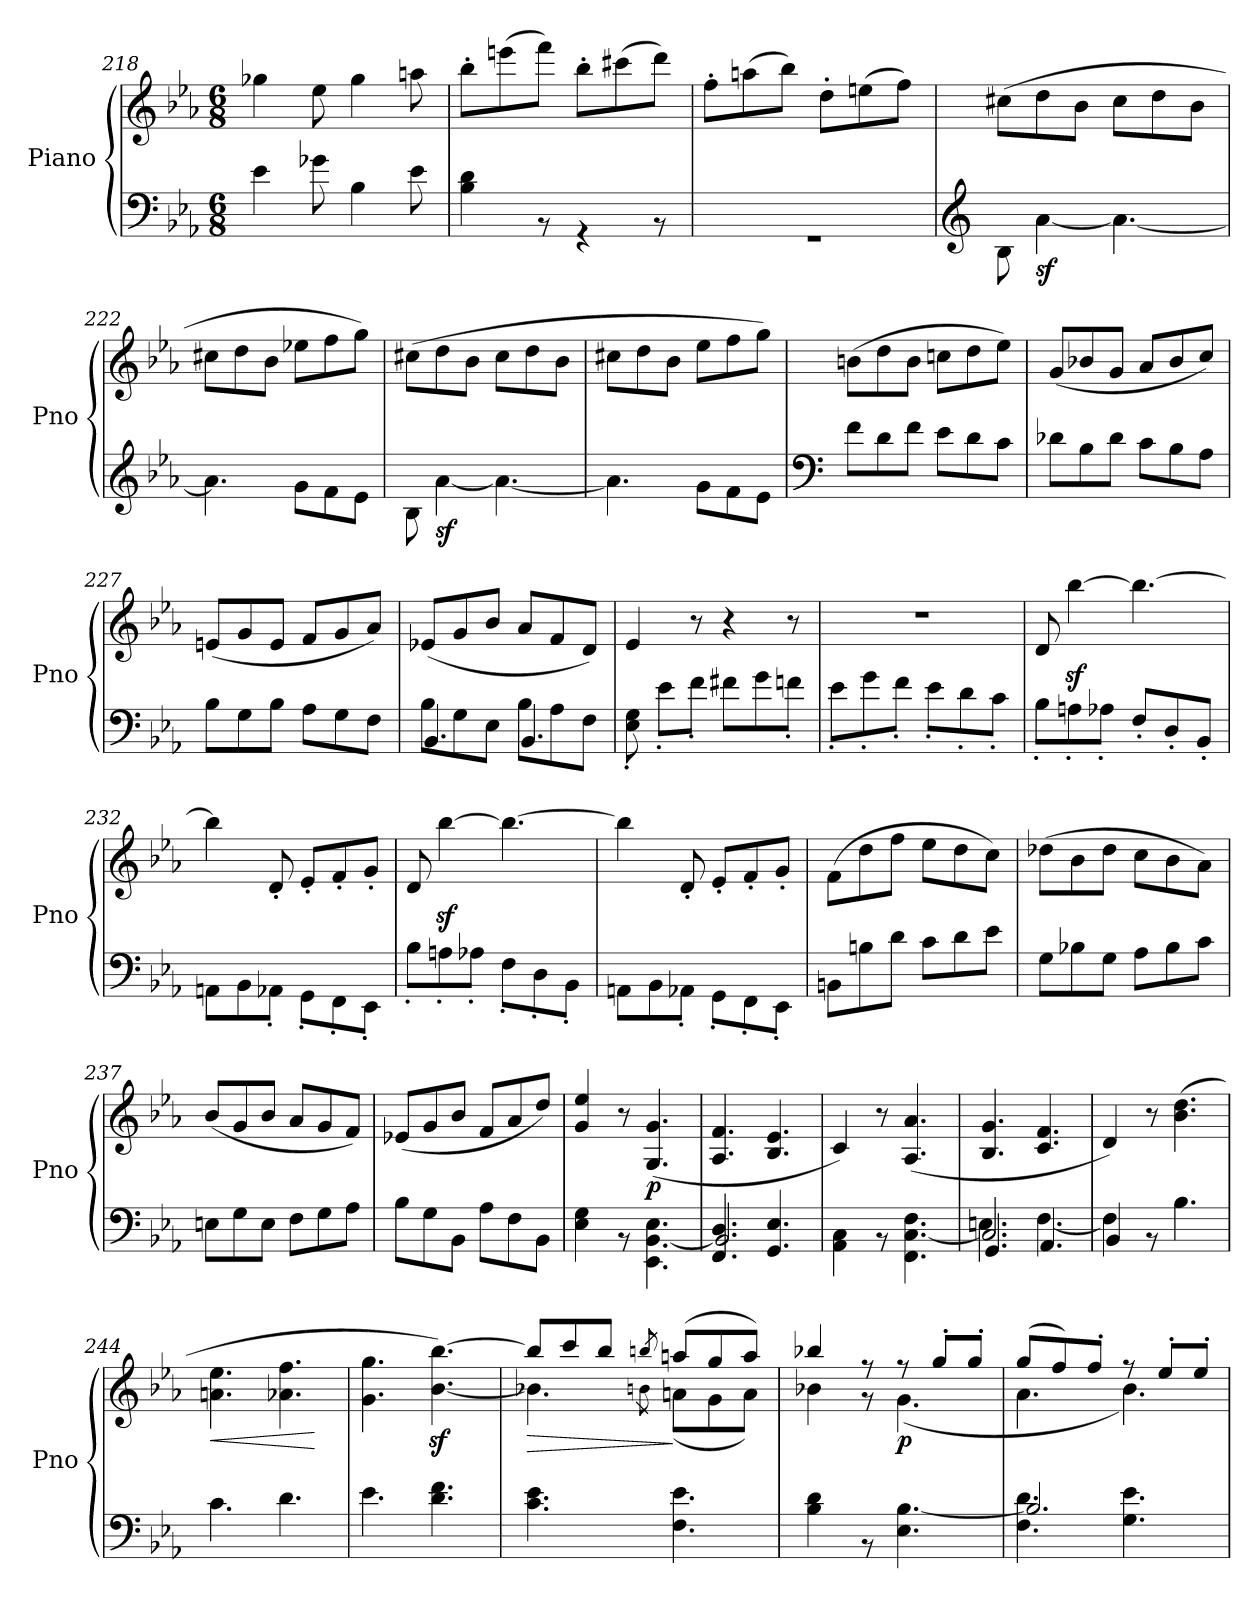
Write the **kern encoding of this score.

**kern	**kern	**dynam
*part1	*part1	*part1
*staff2	*staff1	*staff1/2
*I"Piano	*	*
*I'Pno	*	*
*clefF4	*clefG2	*
*k[b-e-a-]	*k[b-e-a-]	*
*M6/8	*M6/8	*
=218	=218	=218
*^	*	*
2.ryy	4e-\	4gg-X\	.
.	8g-X\	8ee-\	.
.	4B-\	4gg-\	.
.	8e-\	8aan\	.
=219	=219	=219	=219
2.ryy	4B-\ 4d\	8bb-'\L	.
.	.	(>8eeen\	.
.	8r	8fff\J)	.
.	4r	8bb-'\L	.
.	.	(>8ccc#X\	.
.	8r	8ddd\J)	.
!!LO:LB:g=z
=220	=220	=220	=220
2.ryy	2.r	8ff'\L	.
.	.	(>8aan\	.
.	.	8bb-\J)	.
.	.	8dd'\L	.
.	.	(>8een\	.
.	.	8ff\J)	.
=221	=221	=221	=221
*clefG2	*	*	*
2.ryy	8B-\	(>8cc#X\L	.
!	!	!	!LO:DY:b=2
.	[4a-\	8dd\	sf
.	.	8b-\J	.
.	4.a-\_	8cc#\L	.
.	.	8dd\	.
.	.	8b-\J	.
=222	=222	=222	=222
2.ryy	4.a-\]	8cc#X\L	.
.	.	8dd\	.
.	.	8b-\J	.
.	8g\L	8ee-X\L	.
.	8f\	8ff\	.
.	8e-\J	8gg\J)	.
=223	=223	=223	=223
2.ryy	8B-\	(>8cc#X\L	.
!	!	!	!LO:DY:b=2
.	[4a-\	8dd\	sf
.	.	8b-\J	.
.	4.a-\_	8cc#\L	.
.	.	8dd\	.
.	.	8b-\J	.
=224	=224	=224	=224
2.ryy	4.a-\]	8cc#X\L	.
.	.	8dd\	.
.	.	8b-\J	.
.	8g\L	8ee-\L	.
.	8f\	8ff\	.
.	8e-\J	8gg\J)	.
=225	=225	=225	=225
*clefF4	*	*	*
2.ryy	8f\L	(>8bn\L	.
.	8d\	8dd\	.
.	8f\J	8b\J	.
.	8e-\L	8ccn\L	.
.	8d\	8dd\	.
.	8c\J	8ee-\J)	.
!!LO:LB:g=z
=226	=226	=226	=226
2.ryy	8d-X\L	(<8g/L	.
.	8B-\	8b-X/	.
.	8d-\J	8g/J	.
.	8c\L	8a-/L	.
.	8B-\	8b-/	.
.	8A-\J	8cc/J)	.
=227	=227	=227	=227
2.ryy	8B-\L	(<8en/L	.
.	8G\	8g/	.
.	8B-\J	8e/J	.
.	8A-\L	8f/L	.
.	8G\	8g/	.
.	8F\J	8a-/J)	.
=228	=228	=228	=228
*	*^	*	*
2.ryy	8B-\L	4.BB-/	(<8e-X/L	.
.	8G\	.	8g/	.
.	8E-\J	.	8b-/J	.
.	8B-\L	4.BB-/	8a-/L	.
.	8A-\	.	8f/	.
.	8F\J	.	8d/J)	.
*	*v	*v	*	*
=229	=229	=229	=229
2.ryy	8E-\' 8G\'	4e-/	.
.	8e-'\L	.	.
.	8f'\J	8r	.
.	8f#X\L	4r	.
.	8g\	.	.
.	8fn'\J	8r	.
=230	=230	=230	=230
2.ryy	8e-'\L	2.r	.
.	8g'\	.	.
.	8f'\J	.	.
.	8e-'\L	.	.
.	8d'\	.	.
.	8c'\J	.	.
!!LO:PB:g=z
=231	=231	=231	=231
2.ryy	8B-'\L	8d/	.
.	8An'\	[4bb-z<\	.
.	8A-X'\J	.	.
.	8F'/L	4.bb-\_	.
.	8D'/	.	.
.	8BB-'/J	.	.
=232	=232	=232	=232
2.ryy	8AAn\L	4bb-\]	.
.	8BB-\	.	.
.	8AA-X'\J	8d'/	.
.	8GG'\L	8e-'/L	.
.	8FF'\	8f'/	.
.	8EE-'\J	8g'/J	.
=233	=233	=233	=233
2.ryy	8B-'\L	8d/	.
.	8An'\	[4bb-z<\	.
.	8A-X'\J	.	.
.	8F'\L	4.bb-\_	.
.	8D'\	.	.
.	8BB-'\J	.	.
=234	=234	=234	=234
2.ryy	8AAn\L	4bb-\]	.
.	8BB-\	.	.
.	8AA-X'\J	8d'/	.
.	8GG'\L	8e-'/L	.
.	8FF'\	8f'/	.
.	8EE-'\J	8g'/J	.
=235	=235	=235	=235
2.ryy	8BBn\L	(>8f\L	.
.	8Bn\	8dd\	.
.	8d\J	8ff\J	.
.	8c\L	8ee-\L	.
.	8d\	8dd\	.
.	8e-\J	8cc\J)	.
=236	=236	=236	=236
2.ryy	8G\L	(>8dd-X\L	.
.	8B-X\	8b-\	.
.	8G\J	8dd-\J	.
.	8A-\L	8cc\L	.
.	8B-\	8b-\	.
.	8c\J	8a-\J)	.
!!LO:LB:g=z
=237	=237	=237	=237
2.ryy	8En\L	(<8b-/L	.
.	8G\	8g/	.
.	8E\J	8b-/J	.
.	8F\L	8a-/L	.
.	8G\	8g/	.
.	8A-\J	8f/J)	.
=238	=238	=238	=238
2.ryy	8B-\L	(<8e-X/L	.
.	8G\	8g/	.
.	8BB-\J	8b-/J	.
.	8A-\L	8f/L	.
.	8F\	8a-/	.
.	8BB-\J	8dd/J)	.
=239	=239	=239	=239
2.ryy	4E-\ 4G\	4g/ 4ee-/	.
.	8r	8r	.
!	!	!	!LO:DY:b
.	4.EE-\ [4.BB-\ 4.E-\	(>4.G/ 4.g/	p
=240	=240	=240	=240
*	*^	*	*
2.ryy	4.FF/ 4.D/	2.BB-/]	4.A-/ 4.f/	.
.	4.GG/ 4.E-/	.	4.B-/ 4.e-/	.
*	*v	*v	*	*
=241	=241	=241	=241
2.ryy	4AA-\ 4C\	4c/)	.
.	8r	8r	.
.	4.FF\ [4.C\ 4.F\	(>4.A-/ 4.a-/	.
=242	=242	=242	=242
*	*^	*	*
2.C/]	4.En\	4.GG/	4.B-/ 4.g/	.
.	[4.F\	4.AA-/	4.c/ 4.f/	.
=243	=243	=243	=243	=243
2.ryy	4F\]	4BB-/	4d/)	.
.	8r	8ryy	8r	.
.	4.B-\	4.ryy	(>4.b-\ 4.dd\	.
=244	=244	=244	=244	=244
!	!	!	!	!LO:HP:b
*	*v	*v	*	*
2.ryy	4.c\	4.an\ 4.ee-\	<
.	4.d\	4.a-X\ 4.ff\	.
*v	*v	*	*
.	.	[
=245	=245	=245
*^	*	*
2.ryy	4.e-\	4.g\ 4.gg\	.
.	4.d\ 4.f\	[4.b-\z< [4.bb-\z<)	.
!!LO:LB:g=z
=246	=246	=246	=246
!	!	!	!LO:HP:b
*	*	*^	*
2.ryy	4.c\ 4.e-\	8bb-/L]	4.b-X\]	>
.	.	8ccc/	.	.
.	.	8bb-/J	.	.
.	.	8qbbn/	8qbn\	.
.	4.F\ 4.e-\	(>8aan/L	(>8an\L	]
.	.	8gg/	8g\	.
.	.	8aa/J)	8a\J)	.
=247	=247	=247	=247	=247
2.ryy	4B-\ 4d\	4bb-X/	4b-X\	.
.	8r	8rff	8rg	.
!	!	!	!	!LO:DY:b
.	4.E-\ [4.B-\	8rff	(<4.g\	p
.	.	8gg'/L	.	.
.	.	8gg'/J	.	.
=248	=248	=248	=248	=248
*	*^	*	*	*
2.ryy	4.F\ 4.d\	2.B-/]	(>8gg/L	4.a-\	.
.	.	.	8ff/)	.	.
.	.	.	8ff'/J	.	.
.	4.G\ 4.e-\	.	8r	4.b-\)	.
.	.	.	8ee-'/L	.	.
.	.	.	8ee-'/J	.	.
*v	*v	*v	*	*	*
*	*v	*v	*
=	=	=
*-	*-	*-
